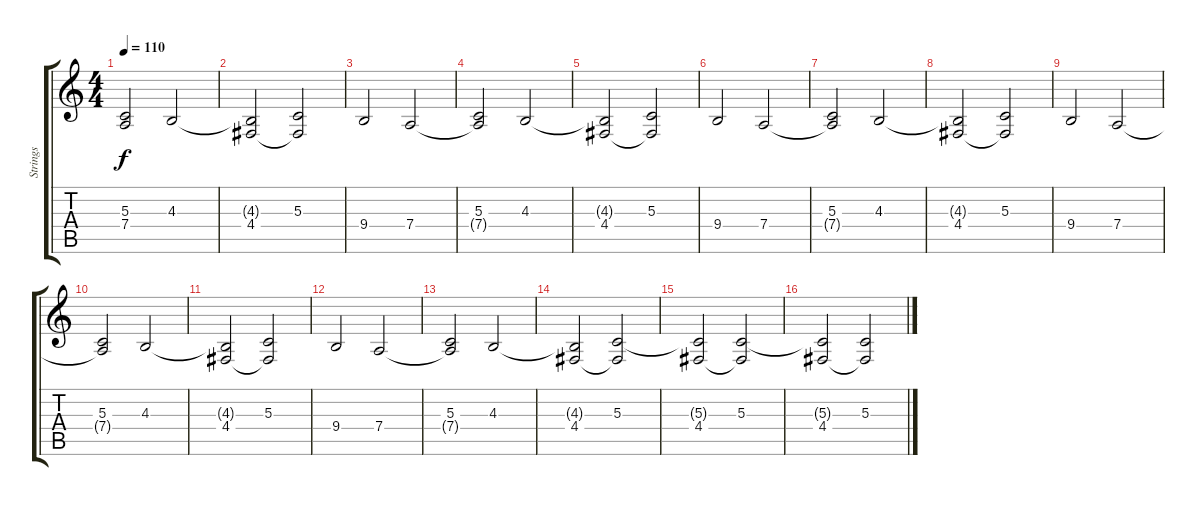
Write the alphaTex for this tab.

\track ("Strings" "Strings") {instrument synthstrings1}
\staff {score tabs}
\tuning (E4 B3 G3 D3 A2 E2) {hide}
\ts (4 4)
\tempo 110
\clef g2
\ks c
(5.3 7.4{t}).2{dy f} 4.3.2 |
(4.3{t} 4.4).2 (5.3 4.4{t}).2 |
9.4.2 7.4.2 |
(5.3 7.4{t}).2 4.3.2 |
(4.3{t} 4.4).2 (5.3 4.4{t}).2 |
9.4.2 7.4.2 |
(5.3 7.4{t}).2 4.3.2 |
(4.3{t} 4.4).2 (5.3 4.4{t}).2 |
9.4.2 7.4.2 |
(5.3 7.4{t}).2 4.3.2 |
(4.3{t} 4.4).2 (5.3 4.4{t}).2 |
9.4.2 7.4.2 |
(5.3 7.4{t}).2 4.3.2 |
(4.3{t} 4.4).2 (5.3 4.4{t}).2 |
(5.3{t} 4.4).2 (5.3 4.4{t}).2 |
(5.3{t} 4.4).2 (5.3 4.4{t}).2
